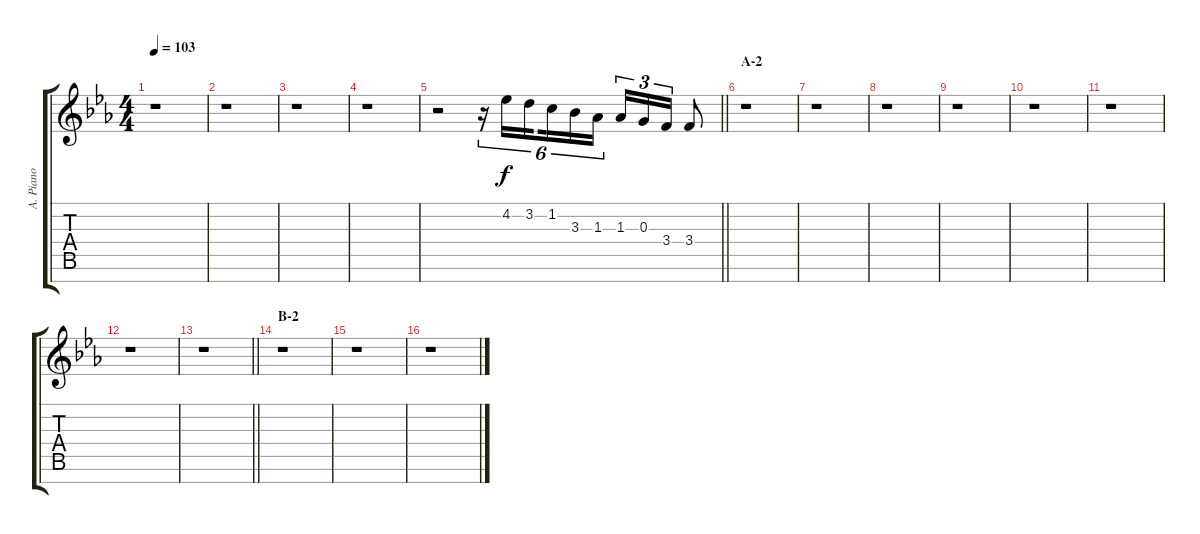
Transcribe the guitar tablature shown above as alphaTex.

\track ("A. Piano" "A. Piano") {instrument acousticgrandpiano}
\staff {score tabs}
\tuning (E5 B4 G4 D4 A3 E3 B2) {hide}
\ts (4 4)
\tempo 103
\clef g2
\ks eb
r.1{dy f} |
r.1 |
r.1 |
r.1 |
\barLineRight lightlight
r.2 r.16{tu (6 4)} 4.2.16{tu (6 4)} 3.2.16{tu (6 4) beam splitsecondary} 1.2.16{tu (6 4)} 3.3.16{tu (6 4)} 1.3.16{tu (6 4)} 1.3.16{tu (3 2)} 0.3.16{tu (3 2)} 3.4.16{tu (3 2)} 3.4.8 |
\section ("" "A-2")
r.1 |
r.1 |
r.1 |
r.1 |
r.1 |
r.1 |
r.1 |
\barLineRight lightlight
r.1 |
\section ("" "B-2")
r.1 |
r.1 |
r.1
